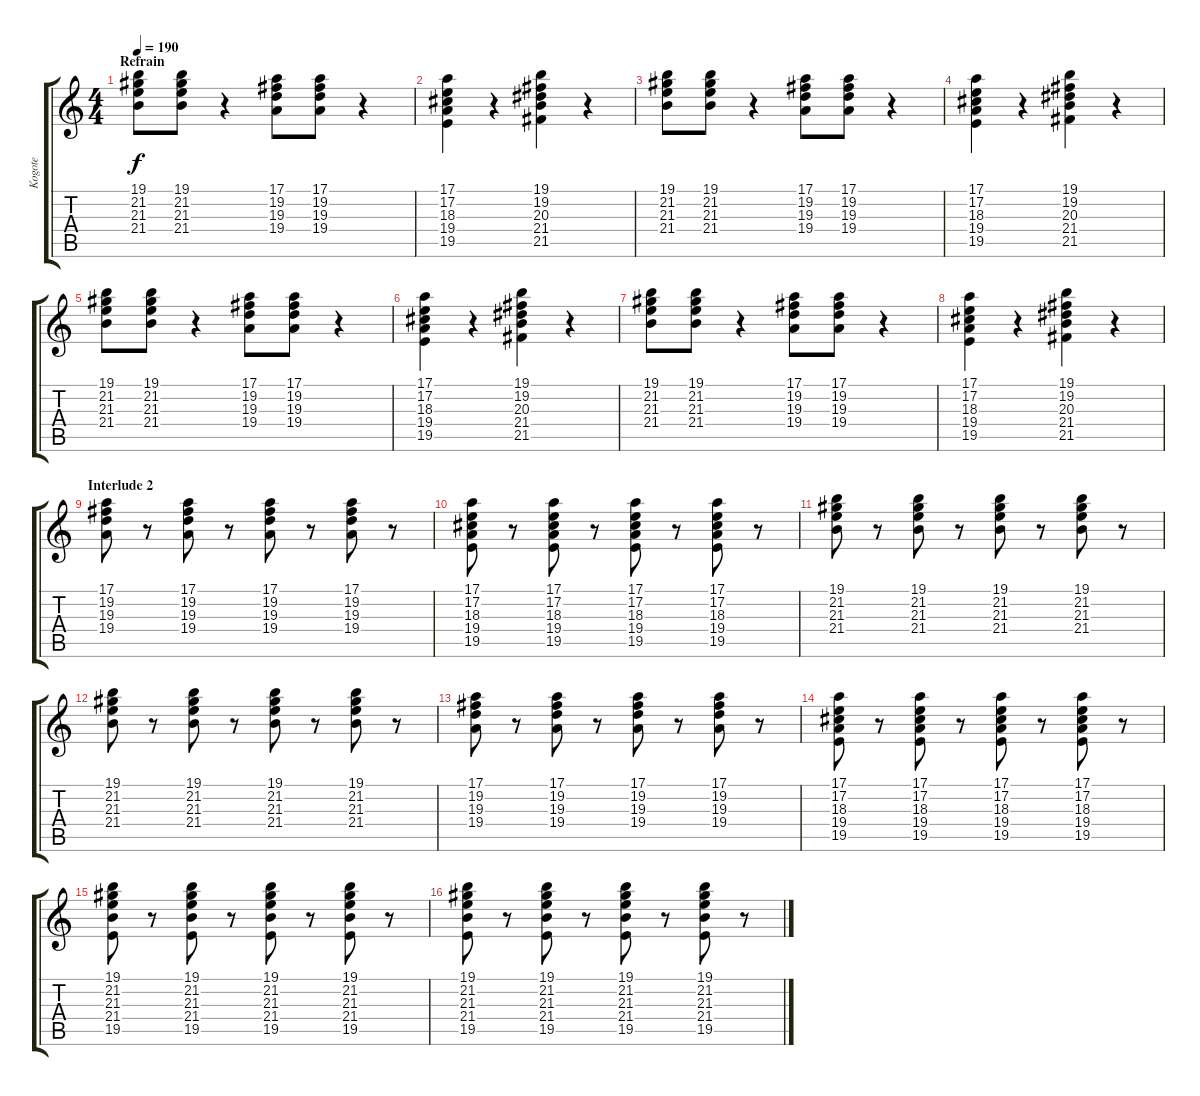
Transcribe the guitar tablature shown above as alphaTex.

\track ("Kogote" "Kogote") {instrument rockorgan}
\staff {score tabs}
\tuning (E4 B3 G3 D3 A2 E2) {hide}
\ts (4 4)
\section ("" "Refrain")
\tempo 190
\clef g2
\ks c
(19.1 21.2 21.3 21.4).8{dy f} (19.1 21.2 21.3 21.4).8 r.4 (17.1 19.2 19.3 19.4).8 (17.1 19.2 19.3 19.4).8 r.4 |
(17.1 17.2 18.3 19.4 19.5).4 r.4 (19.1 19.2 20.3 21.4 21.5).4 r.4 |
(19.1 21.2 21.3 21.4).8 (19.1 21.2 21.3 21.4).8 r.4 (17.1 19.2 19.3 19.4).8 (17.1 19.2 19.3 19.4).8 r.4 |
(17.1 17.2 18.3 19.4 19.5).4 r.4 (19.1 19.2 20.3 21.4 21.5).4 r.4 |
(19.1 21.2 21.3 21.4).8 (19.1 21.2 21.3 21.4).8 r.4 (17.1 19.2 19.3 19.4).8 (17.1 19.2 19.3 19.4).8 r.4 |
(17.1 17.2 18.3 19.4 19.5).4 r.4 (19.1 19.2 20.3 21.4 21.5).4 r.4 |
(19.1 21.2 21.3 21.4).8 (19.1 21.2 21.3 21.4).8 r.4 (17.1 19.2 19.3 19.4).8 (17.1 19.2 19.3 19.4).8 r.4 |
(17.1 17.2 18.3 19.4 19.5).4 r.4 (19.1 19.2 20.3 21.4 21.5).4 r.4 |
\section ("" "Interlude 2")
(17.1 19.2 19.3 19.4).8 r.8 (17.1 19.2 19.3 19.4).8 r.8 (17.1 19.2 19.3 19.4).8 r.8 (17.1 19.2 19.3 19.4).8 r.8 |
(17.1 17.2 18.3 19.4 19.5).8 r.8 (17.1 17.2 18.3 19.4 19.5).8 r.8 (17.1 17.2 18.3 19.4 19.5).8 r.8 (17.1 17.2 18.3 19.4 19.5).8 r.8 |
(19.1 21.2 21.3 21.4).8 r.8 (19.1 21.2 21.3 21.4).8 r.8 (19.1 21.2 21.3 21.4).8 r.8 (19.1 21.2 21.3 21.4).8 r.8 |
(19.1 21.2 21.3 21.4).8 r.8 (19.1 21.2 21.3 21.4).8 r.8 (19.1 21.2 21.3 21.4).8 r.8 (19.1 21.2 21.3 21.4).8 r.8 |
(17.1 19.2 19.3 19.4).8 r.8 (17.1 19.2 19.3 19.4).8 r.8 (17.1 19.2 19.3 19.4).8 r.8 (17.1 19.2 19.3 19.4).8 r.8 |
(17.1 17.2 18.3 19.4 19.5).8 r.8 (17.1 17.2 18.3 19.4 19.5).8 r.8 (17.1 17.2 18.3 19.4 19.5).8 r.8 (17.1 17.2 18.3 19.4 19.5).8 r.8 |
(19.1 21.2 21.3 21.4 19.5).8 r.8 (19.1 21.2 21.3 21.4 19.5).8 r.8 (19.1 21.2 21.3 21.4 19.5).8 r.8 (19.1 21.2 21.3 21.4 19.5).8 r.8 |
(19.1 21.2 21.3 21.4 19.5).8 r.8 (19.1 21.2 21.3 21.4 19.5).8 r.8 (19.1 21.2 21.3 21.4 19.5).8 r.8 (19.1 21.2 21.3 21.4 19.5).8 r.8
